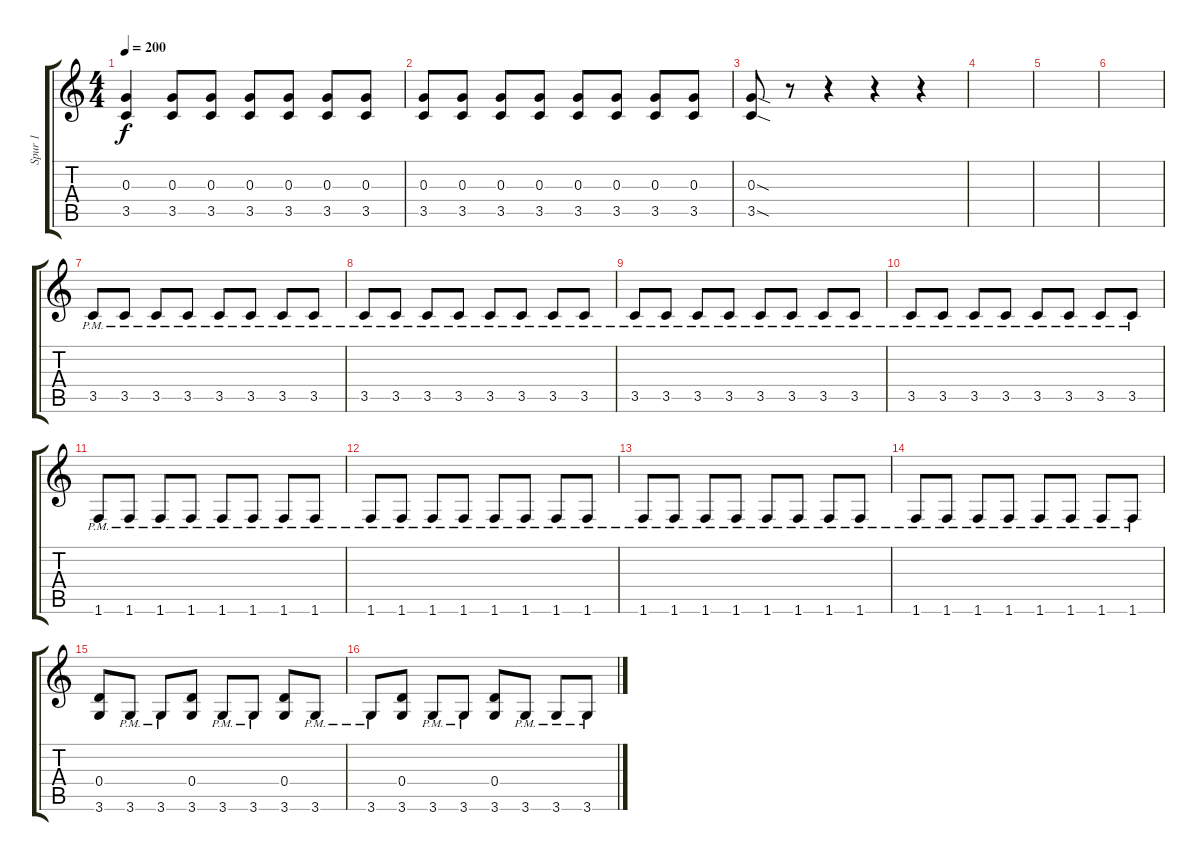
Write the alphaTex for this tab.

\track ("Spur 1" "Spur 1") {instrument distortionguitar}
\staff {score tabs}
\tuning (E4 B3 G3 D3 A2 E2) {hide}
\ts (4 4)
\tempo 200
\clef g2
\ks c
(0.3 3.5).4{dy f} (0.3 3.5).8 (0.3 3.5).8 (0.3 3.5).8 (0.3 3.5).8 (0.3 3.5).8 (0.3 3.5).8 |
(0.3 3.5).8 (0.3 3.5).8 (0.3 3.5).8 (0.3 3.5).8 (0.3 3.5).8 (0.3 3.5).8 (0.3 3.5).8 (0.3 3.5).8 |
(0.3{sod} 3.5{sod}).8 r.8 r.4 r.4 r.4 |
|
|
|
3.5{pm}.8 3.5{pm}.8 3.5{pm}.8 3.5{pm}.8 3.5{pm}.8 3.5{pm}.8 3.5{pm}.8 3.5{pm}.8 |
3.5{pm}.8 3.5{pm}.8 3.5{pm}.8 3.5{pm}.8 3.5{pm}.8 3.5{pm}.8 3.5{pm}.8 3.5{pm}.8 |
3.5{pm}.8 3.5{pm}.8 3.5{pm}.8 3.5{pm}.8 3.5{pm}.8 3.5{pm}.8 3.5{pm}.8 3.5{pm}.8 |
3.5{pm}.8 3.5{pm}.8 3.5{pm}.8 3.5{pm}.8 3.5{pm}.8 3.5{pm}.8 3.5{pm}.8 3.5{pm}.8 |
1.6{pm}.8 1.6{pm}.8 1.6{pm}.8 1.6{pm}.8 1.6{pm}.8 1.6{pm}.8 1.6{pm}.8 1.6{pm}.8 |
1.6{pm}.8 1.6{pm}.8 1.6{pm}.8 1.6{pm}.8 1.6{pm}.8 1.6{pm}.8 1.6{pm}.8 1.6{pm}.8 |
1.6{pm}.8 1.6{pm}.8 1.6{pm}.8 1.6{pm}.8 1.6{pm}.8 1.6{pm}.8 1.6{pm}.8 1.6{pm}.8 |
1.6{pm}.8 1.6{pm}.8 1.6{pm}.8 1.6{pm}.8 1.6{pm}.8 1.6{pm}.8 1.6{pm}.8 1.6{pm}.8 |
(0.4 3.6).8 3.6{pm}.8 3.6{pm}.8 (0.4 3.6).8 3.6{pm}.8 3.6{pm}.8 (0.4 3.6).8 3.6{pm}.8 |
3.6{pm}.8 (0.4 3.6).8 3.6{pm}.8 3.6{pm}.8 (0.4 3.6).8 3.6{pm}.8 3.6{pm}.8 3.6{pm}.8
